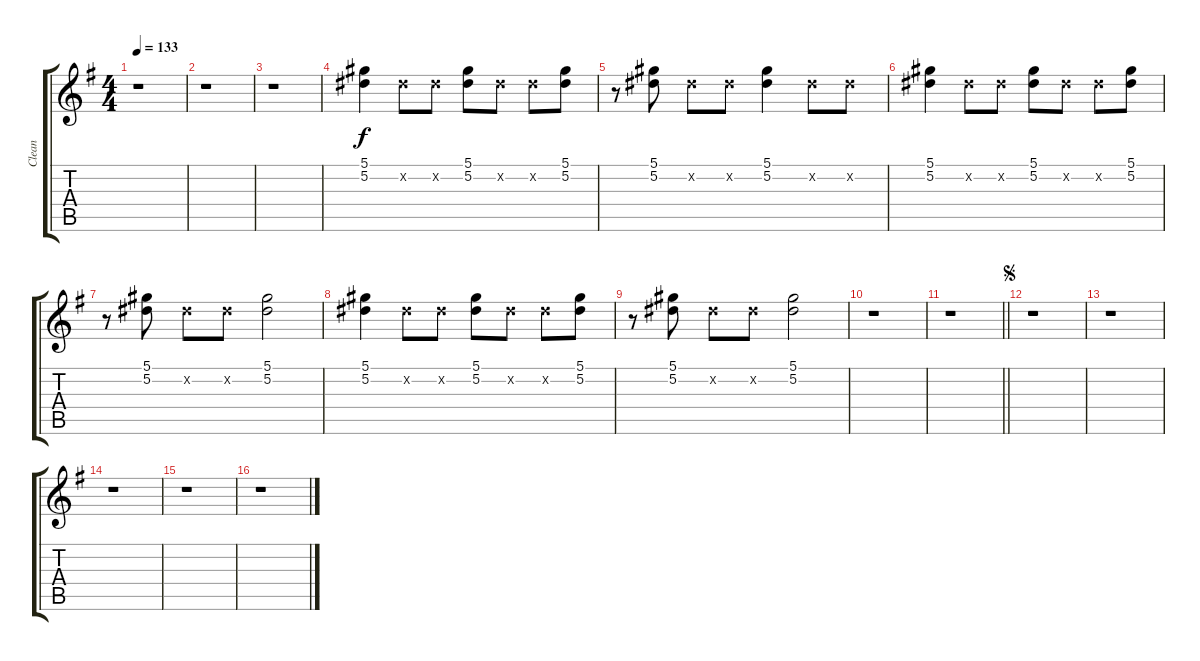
\track ("Clean" "Clean") {instrument electricguitarclean}
\staff {score tabs}
\tuning (Eb4 Bb3 Gb3 Db3 Ab2 Eb2) {hide}
\ts (4 4)
\tempo 133
\clef g2
\ks g
r.1{dy f} |
r.1 |
r.1 |
(5.1 5.2).4 5.2{x}.8 5.2{x}.8 (5.1 5.2).8 5.2{x}.8 5.2{x}.8 (5.1 5.2).8 |
r.8 (5.1 5.2).8 5.2{x}.8 5.2{x}.8 (5.1 5.2).4 5.2{x}.8 5.2{x}.8 |
(5.1 5.2).4 5.2{x}.8 5.2{x}.8 (5.1 5.2).8 5.2{x}.8 5.2{x}.8 (5.1 5.2).8 |
r.8 (5.1 5.2).8 5.2{x}.8 5.2{x}.8 (5.1 5.2).2 |
(5.1 5.2).4 5.2{x}.8 5.2{x}.8 (5.1 5.2).8 5.2{x}.8 5.2{x}.8 (5.1 5.2).8 |
r.8 (5.1 5.2).8 5.2{x}.8 5.2{x}.8 (5.1 5.2).2 |
r.1 |
\barLineRight lightlight
r.1 |
\section ("" " ")
\jump segno
r.1 |
r.1 |
r.1 |
r.1 |
r.1
